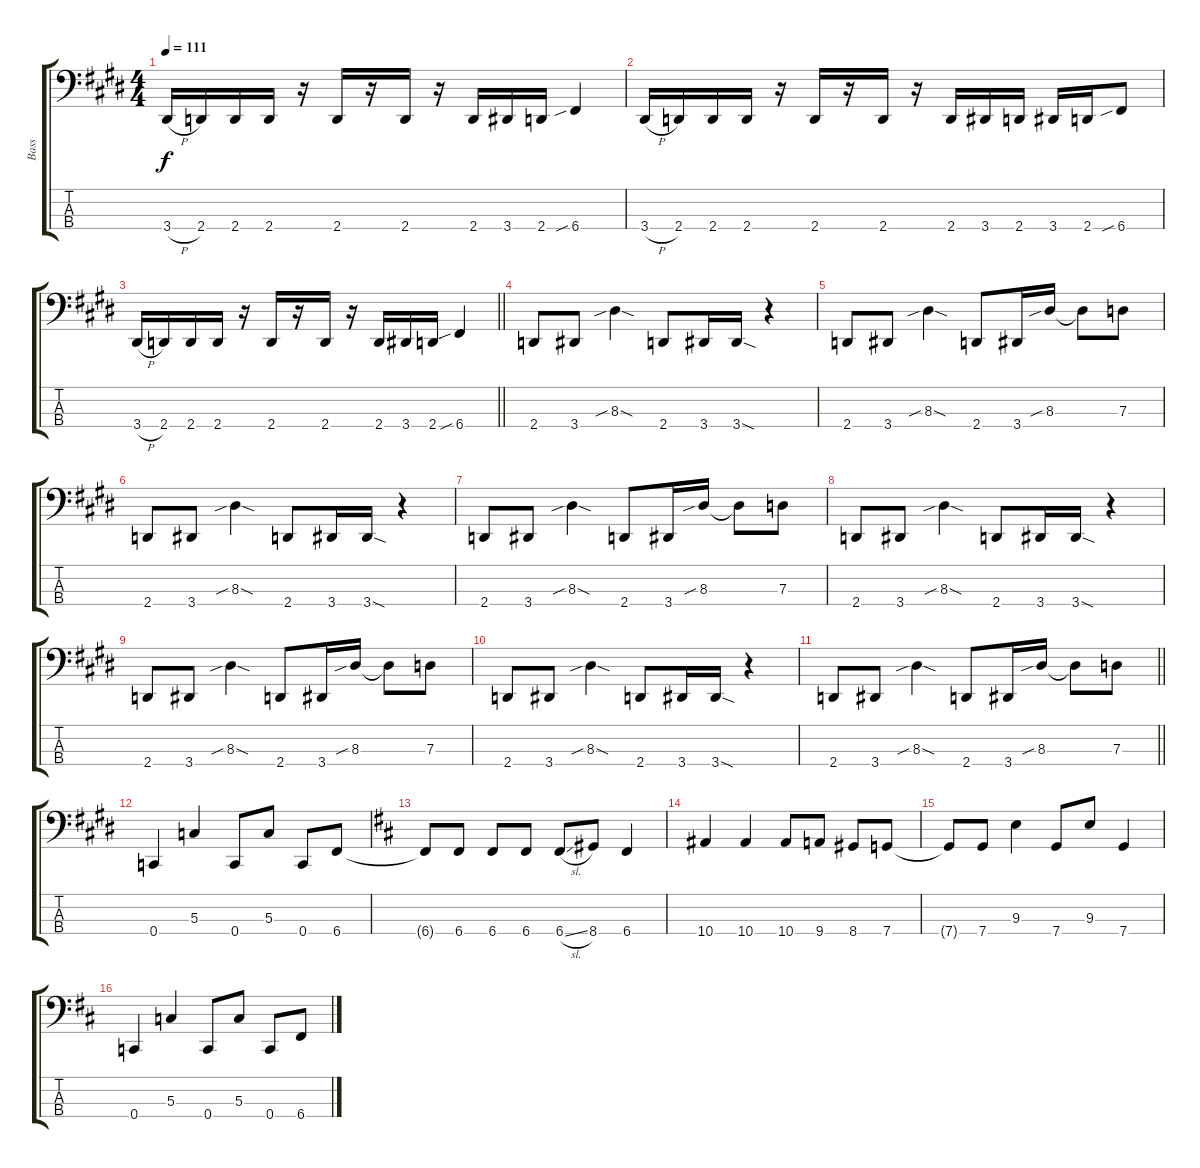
\track ("Bass" "Bass") {instrument electricbasspick}
\staff {score tabs}
\tuning (F2 C2 G1 C1) {hide}
\ts (4 4)
\tempo 111
\clef f4
\ks e
3.4{h}.16{dy f} 2.4.16 2.4.16 2.4.16 r.16 2.4.16 r.16 2.4.16 r.16 2.4.16 3.4.16 2.4.16 6.4{sib}.4 |
\ks c#minor
3.4{h}.16 2.4.16 2.4.16 2.4.16 r.16 2.4.16 r.16 2.4.16 r.16 2.4.16 3.4.16 2.4.16 3.4.16 2.4.16 6.4{sib}.8 |
\barLineRight lightlight
\ks e
3.4{h}.16 2.4.16 2.4.16 2.4.16 r.16 2.4.16 r.16 2.4.16 r.16 2.4.16 3.4.16 2.4.16 6.4{sib}.4 |
\section ("" " ")
\ks c#minor
2.4.8 3.4.8 8.3{sib sod}.4 2.4.8 3.4.16 3.4{sod}.16 r.4 |
\ks e
2.4.8 3.4.8 8.3{sib sod}.4 2.4.8 3.4.16 8.3{sib}.16 8.3{t}.8 7.3.8 |
\ks c#minor
2.4.8 3.4.8 8.3{sib sod}.4 2.4.8 3.4.16 3.4{sod}.16 r.4 |
\ks e
2.4.8 3.4.8 8.3{sib sod}.4 2.4.8 3.4.16 8.3{sib}.16 8.3{t}.8 7.3.8 |
\ks c#minor
2.4.8 3.4.8 8.3{sib sod}.4 2.4.8 3.4.16 3.4{sod}.16 r.4 |
\ks e
2.4.8 3.4.8 8.3{sib sod}.4 2.4.8 3.4.16 8.3{sib}.16 8.3{t}.8 7.3.8 |
\ks c#minor
2.4.8 3.4.8 8.3{sib sod}.4 2.4.8 3.4.16 3.4{sod}.16 r.4 |
\barLineRight lightlight
2.4.8 3.4.8 8.3{sib sod}.4 2.4.8 3.4.16 8.3{sib}.16 8.3{t}.8 7.3.8 |
\ks e
0.4.4 5.3.4 0.4.8 5.3.8 0.4.8 6.4.8 |
\ks d
6.4{t}.8 6.4.8 6.4.8 6.4.8 6.4{sl}.8 8.4.8 6.4.4 |
10.4.4 10.4.4 10.4.8 9.4.8 8.4.8 7.4.8 |
7.4{t}.8 7.4.8 9.3.4 7.4.8 9.3.8 7.4.4 |
0.4.4 5.3.4 0.4.8 5.3.8 0.4.8 6.4.8
